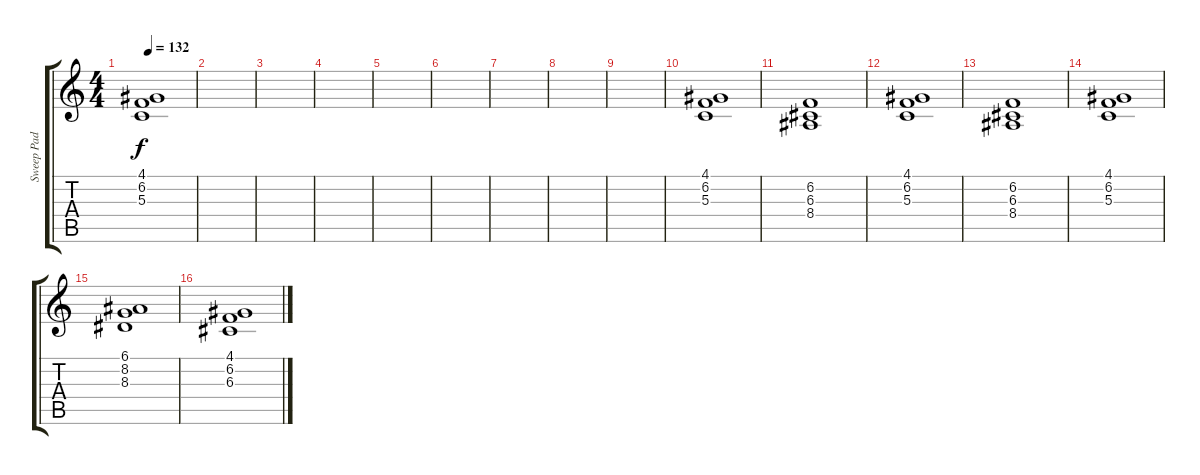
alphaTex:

\track ("Sweep Pad" "Sweep Pad") {instrument pad8sweep}
\staff {score tabs}
\tuning (E4 B3 G3 D3 A2 E2) {hide}
\ts (4 4)
\tempo 132
\clef g2
\ks c
(4.1{t} 6.2{t} 5.3{t}).1{dy f} |
|
|
|
|
|
|
|
|
(4.1 6.2 5.3).1 |
(6.2 6.3 8.4).1 |
(4.1 6.2 5.3).1 |
(6.2 6.3 8.4).1 |
(4.1 6.2 5.3).1 |
(6.1 8.2 8.3).1 |
(4.1 6.2 6.3).1
